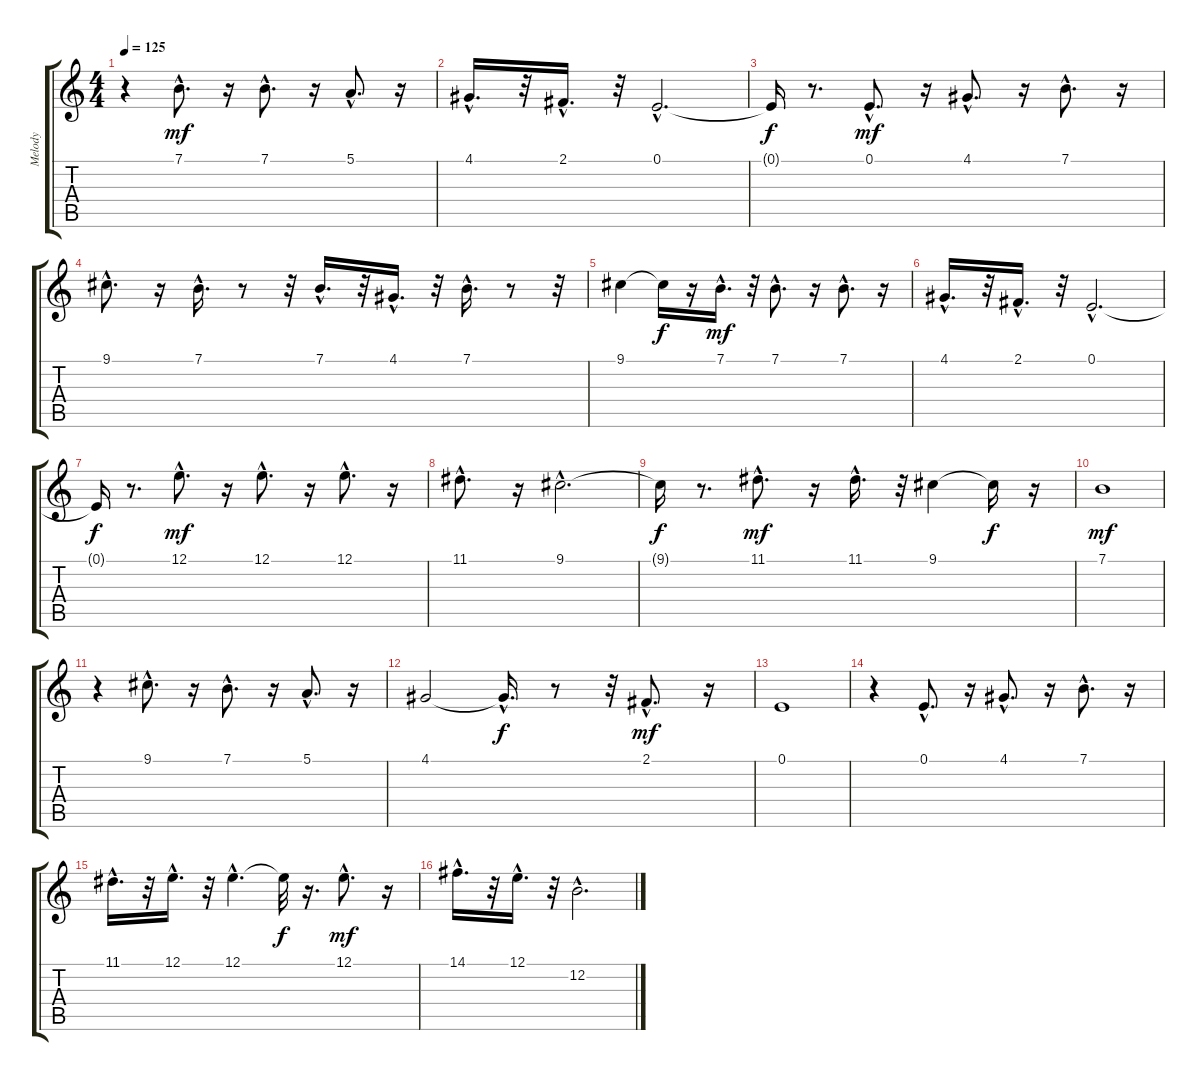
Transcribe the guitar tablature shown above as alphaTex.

\track ("Melody" "Melody") {instrument harmonica}
\staff {score tabs}
\tuning (E4 B3 G3 D3 A2 E2) {hide}
\ts (4 4)
\tempo 125
\clef g2
\ks c
r.4{dy f} 7.1{hac}.8{d dy mf} r.16 7.1{hac}.8{d} r.16 5.1{hac}.8{d} r.16 |
4.1{hac}.16{d} r.32 2.1{hac}.16{d} r.32 0.1{hac}.2{d} |
0.1{t}.16{dy f} r.8{d} 0.1{hac}.8{d dy mf} r.16 4.1{hac}.8{d} r.16 7.1{hac}.8{d} r.16 |
9.1{hac}.8{d} r.16 7.1{hac}.16{d} r.8 r.32 7.1{hac}.16{d} r.32 4.1{hac}.16{d} r.32 7.1{hac}.16{d} r.8 r.32 |
9.1.4 9.1{t}.16{dy f} r.16 7.1{hac}.16{d dy mf} r.32 7.1{hac}.8{d} r.16 7.1{hac}.8{d} r.16 |
4.1{hac}.16{d} r.32 2.1{hac}.16{d} r.32 0.1{hac}.2{d} |
0.1{t}.16{dy f} r.8{d} 12.1{hac}.8{d dy mf} r.16 12.1{hac}.8{d} r.16 12.1{hac}.8{d} r.16 |
11.1{hac}.8{d} r.16 9.1{hac}.2{d} |
9.1{t}.16{dy f} r.8{d} 11.1{hac}.8{d dy mf} r.16 11.1{hac}.16{d} r.32 9.1.4 9.1{t}.16{dy f} r.16 |
7.1.1{dy mf} |
r.4 9.1{hac}.8{d} r.16 7.1{hac}.8{d} r.16 5.1{hac}.8{d} r.16 |
4.1.2 4.1{hac t}.16{d dy f} r.8 r.32 2.1{hac}.8{d dy mf} r.16 |
0.1.1 |
r.4 0.1{hac}.8{d} r.16 4.1{hac}.8{d} r.16 7.1{hac}.8{d} r.16 |
11.1{hac}.16{d} r.32 12.1{hac}.16{d} r.32 12.1{hac}.4{d} 12.1{t}.32{dy f} r.16{d} 12.1{hac}.8{d dy mf} r.16 |
14.1{hac}.16{d} r.32 12.1{hac}.16{d} r.32 12.2{hac}.2{d}
